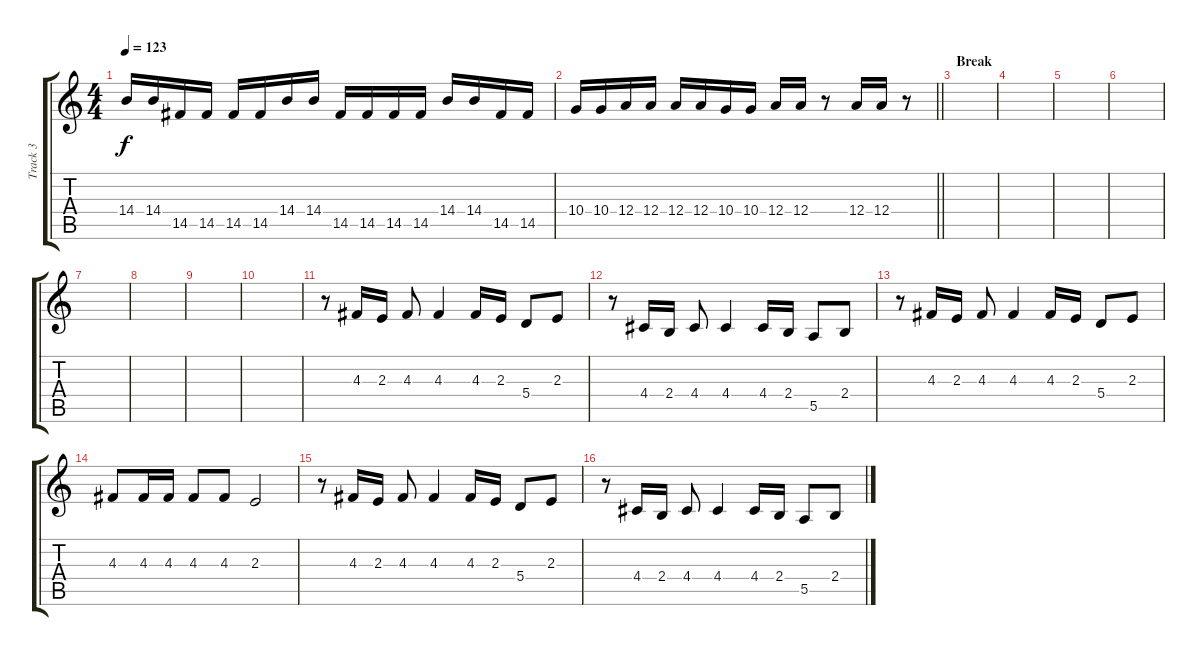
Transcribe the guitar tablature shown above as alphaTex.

\track ("Track 3" "Track 3") {instrument distortionguitar}
\staff {score tabs}
\tuning (B3 Gb3 D3 A2 E2 B1) {hide}
\ts (4 4)
\tempo 123
\clef g2
\ks c
14.4.16{dy f} 14.4.16 14.5.16 14.5.16 14.5.16 14.5.16 14.4.16 14.4.16 14.5.16 14.5.16 14.5.16 14.5.16 14.4.16 14.4.16 14.5.16 14.5.16 |
\barLineRight lightlight
10.4.16 10.4.16 12.4.16 12.4.16 12.4.16 12.4.16 10.4.16 10.4.16 12.4.16 12.4.16 r.8 12.4.16 12.4.16 r.8 |
\section ("" "Break")
|
|
|
|
|
|
|
|
r.8 4.3.16 2.3.16 4.3.8 4.3.4 4.3.16 2.3.16 5.4.8 2.3.8 |
r.8 4.4.16 2.4.16 4.4.8 4.4.4 4.4.16 2.4.16 5.5.8 2.4.8 |
r.8 4.3.16 2.3.16 4.3.8 4.3.4 4.3.16 2.3.16 5.4.8 2.3.8 |
4.3.8 4.3.16 4.3.16 4.3.8 4.3.8 2.3.2 |
r.8 4.3.16 2.3.16 4.3.8 4.3.4 4.3.16 2.3.16 5.4.8 2.3.8 |
r.8 4.4.16 2.4.16 4.4.8 4.4.4 4.4.16 2.4.16 5.5.8 2.4.8
